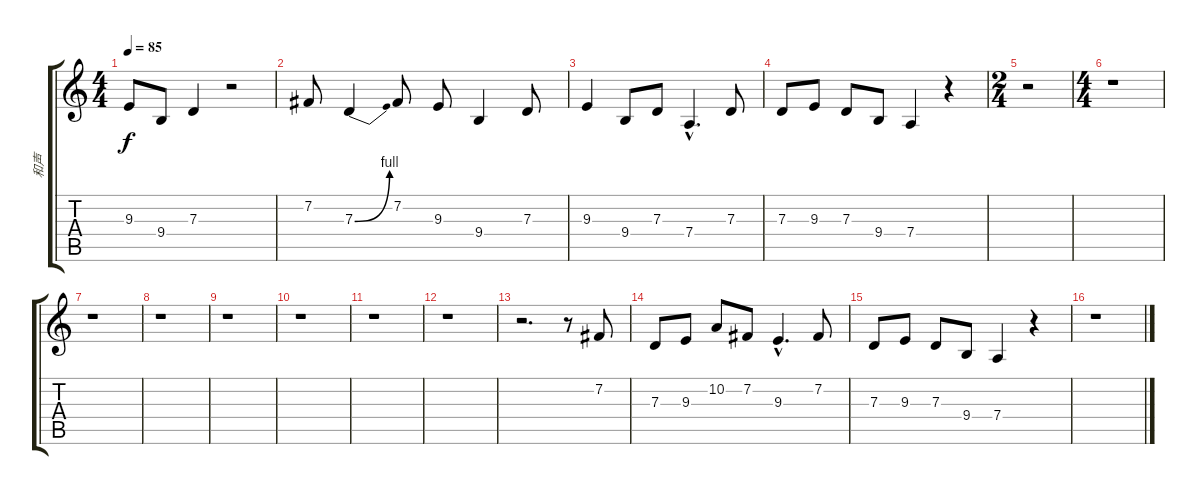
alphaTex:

\track ("和声" "和声") {instrument voiceoohs}
\staff {score tabs}
\tuning (E4 B3 G3 D3 A2 E2) {hide}
\ts (4 4)
\tempo 85
\clef g2
\ks c
9.3.8{dy f} 9.4.8 7.3.4 r.2 |
7.2.8 7.3{be (bend 0 0 60 4)}.4 7.2.8 9.3.8 9.4.4 7.3.8 |
9.3.4 9.4.8 7.3.8 7.4{hac}.4{d} 7.3.8 |
7.3.8 9.3.8 7.3.8 9.4.8 7.4.4 r.4 |
\ts (2 4)
r.2 |
\ts (4 4)
r.1 |
r.1 |
r.1 |
r.1 |
r.1 |
r.1 |
r.1 |
r.2{d} r.8 7.2.8 |
7.3.8 9.3.8 10.2.8 7.2.8 9.3{hac}.4{d} 7.2.8 |
7.3.8 9.3.8 7.3.8 9.4.8 7.4.4 r.4 |
r.1
